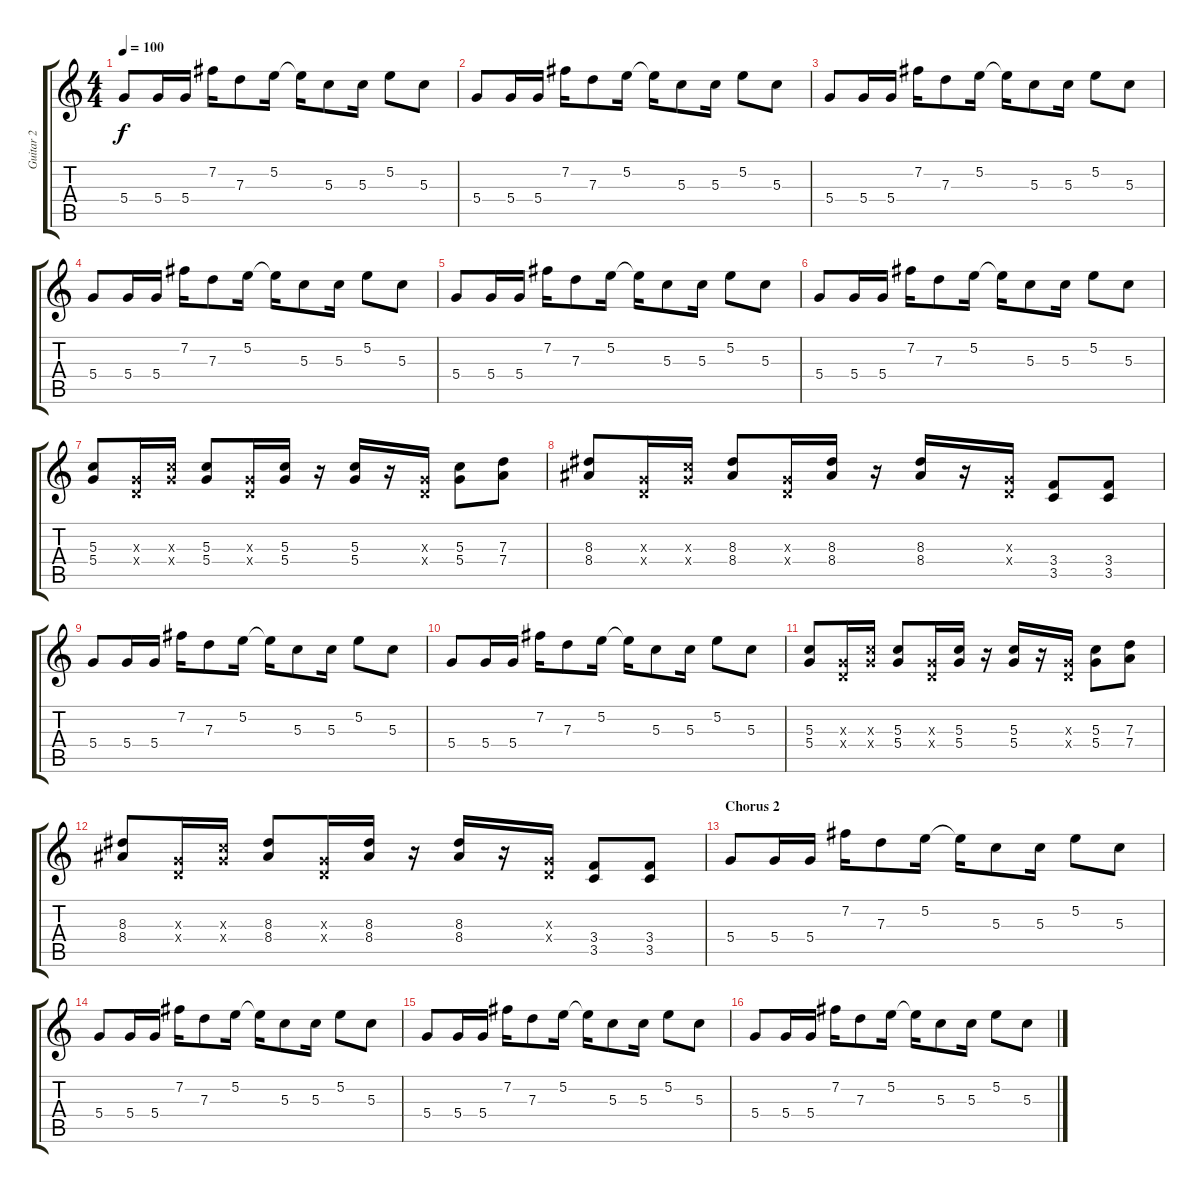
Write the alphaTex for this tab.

\track ("Guitar 2" "Guitar 2") {instrument electricguitarjazz}
\staff {score tabs}
\tuning (E4 B3 G3 D3 A2 E2) {hide}
\ts (4 4)
\tempo 100
\clef g2
\ks c
5.4.8{dy f volume 12 instrument overdrivenguitar} 5.4.16 5.4.16 7.2.16 7.3.8 5.2.16 5.2{t}.16 5.3.8 5.3.16 5.2.8 5.3.8 |
5.4.8{volume 12 instrument overdrivenguitar} 5.4.16 5.4.16 7.2.16 7.3.8 5.2.16 5.2{t}.16 5.3.8 5.3.16 5.2.8 5.3.8 |
5.4.8{volume 12 instrument overdrivenguitar} 5.4.16 5.4.16 7.2.16 7.3.8 5.2.16 5.2{t}.16 5.3.8 5.3.16 5.2.8 5.3.8 |
5.4.8{volume 12 instrument overdrivenguitar} 5.4.16 5.4.16 7.2.16 7.3.8 5.2.16 5.2{t}.16 5.3.8 5.3.16 5.2.8 5.3.8 |
5.4.8{volume 12 instrument overdrivenguitar} 5.4.16 5.4.16 7.2.16 7.3.8 5.2.16 5.2{t}.16 5.3.8 5.3.16 5.2.8 5.3.8 |
5.4.8{volume 12 instrument overdrivenguitar} 5.4.16 5.4.16 7.2.16 7.3.8 5.2.16 5.2{t}.16 5.3.8 5.3.16 5.2.8 5.3.8 |
(5.3 5.4).8{volume 10} (0.3{x} 0.4{x}).16 (5.3{x} 5.4{x}).16 (5.3 5.4).8 (0.3{x} 0.4{x}).16 (5.3 5.4).16 r.16 (5.3 5.4).16 r.16 (0.3{x} 0.4{x}).16 (5.3 5.4).8 (7.3 7.4).8 |
(8.3 8.4).8{volume 10} (0.3{x} 0.4{x}).16 (5.3{x} 5.4{x}).16 (8.3 8.4).8 (0.3{x} 0.4{x}).16 (8.3 8.4).16 r.16 (8.3 8.4).16 r.16 (0.3{x} 0.4{x}).16 (3.4 3.5).8 (3.4 3.5).8 |
5.4.8{volume 12 instrument overdrivenguitar} 5.4.16 5.4.16 7.2.16 7.3.8 5.2.16 5.2{t}.16 5.3.8 5.3.16 5.2.8 5.3.8 |
5.4.8{volume 12 instrument overdrivenguitar} 5.4.16 5.4.16 7.2.16 7.3.8 5.2.16 5.2{t}.16 5.3.8 5.3.16 5.2.8 5.3.8 |
(5.3 5.4).8{volume 10} (0.3{x} 0.4{x}).16 (5.3{x} 5.4{x}).16 (5.3 5.4).8 (0.3{x} 0.4{x}).16 (5.3 5.4).16 r.16 (5.3 5.4).16 r.16 (0.3{x} 0.4{x}).16 (5.3 5.4).8 (7.3 7.4).8 |
(8.3 8.4).8{volume 10} (0.3{x} 0.4{x}).16 (5.3{x} 5.4{x}).16 (8.3 8.4).8 (0.3{x} 0.4{x}).16 (8.3 8.4).16 r.16 (8.3 8.4).16 r.16 (0.3{x} 0.4{x}).16 (3.4 3.5).8 (3.4 3.5).8 |
\section ("" "Chorus 2")
5.4.8{volume 12 instrument overdrivenguitar} 5.4.16 5.4.16 7.2.16 7.3.8 5.2.16 5.2{t}.16 5.3.8 5.3.16 5.2.8 5.3.8 |
5.4.8{volume 12 instrument overdrivenguitar} 5.4.16 5.4.16 7.2.16 7.3.8 5.2.16 5.2{t}.16 5.3.8 5.3.16 5.2.8 5.3.8 |
5.4.8{volume 12 instrument overdrivenguitar} 5.4.16 5.4.16 7.2.16 7.3.8 5.2.16 5.2{t}.16 5.3.8 5.3.16 5.2.8 5.3.8 |
5.4.8{volume 12 instrument overdrivenguitar} 5.4.16 5.4.16 7.2.16 7.3.8 5.2.16 5.2{t}.16 5.3.8 5.3.16 5.2.8 5.3.8
